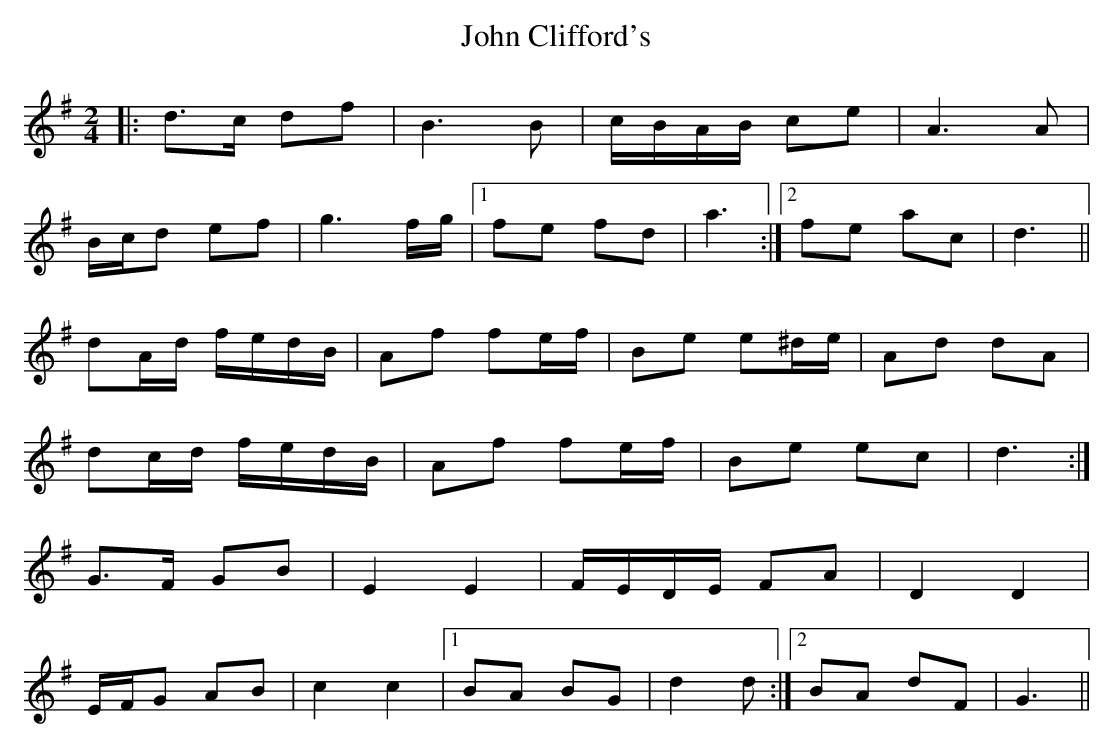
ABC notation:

X:1
T: John Clifford's
M: 2/4
L: 1/8
K: Gmaj
|:d>c df|B3 B|c/B/A/B/ ce|A3 A|
B/c/d ef|g3 f/g/|1 fe fd|a3:|2 fe ac|d3||
dA/d/ f/e/d/B/|Af fe/f/|Be e^d/e/|Ad dA|
dc/d/ f/e/d/B/|Af fe/f/|Be ec|d3:|
G>F GB|E2 E2|F/E/D/E/ FA|D2 D2|
E/F/G AB|c2 c2|1 BA BG|d2 d:|2 BA dF|G3||
